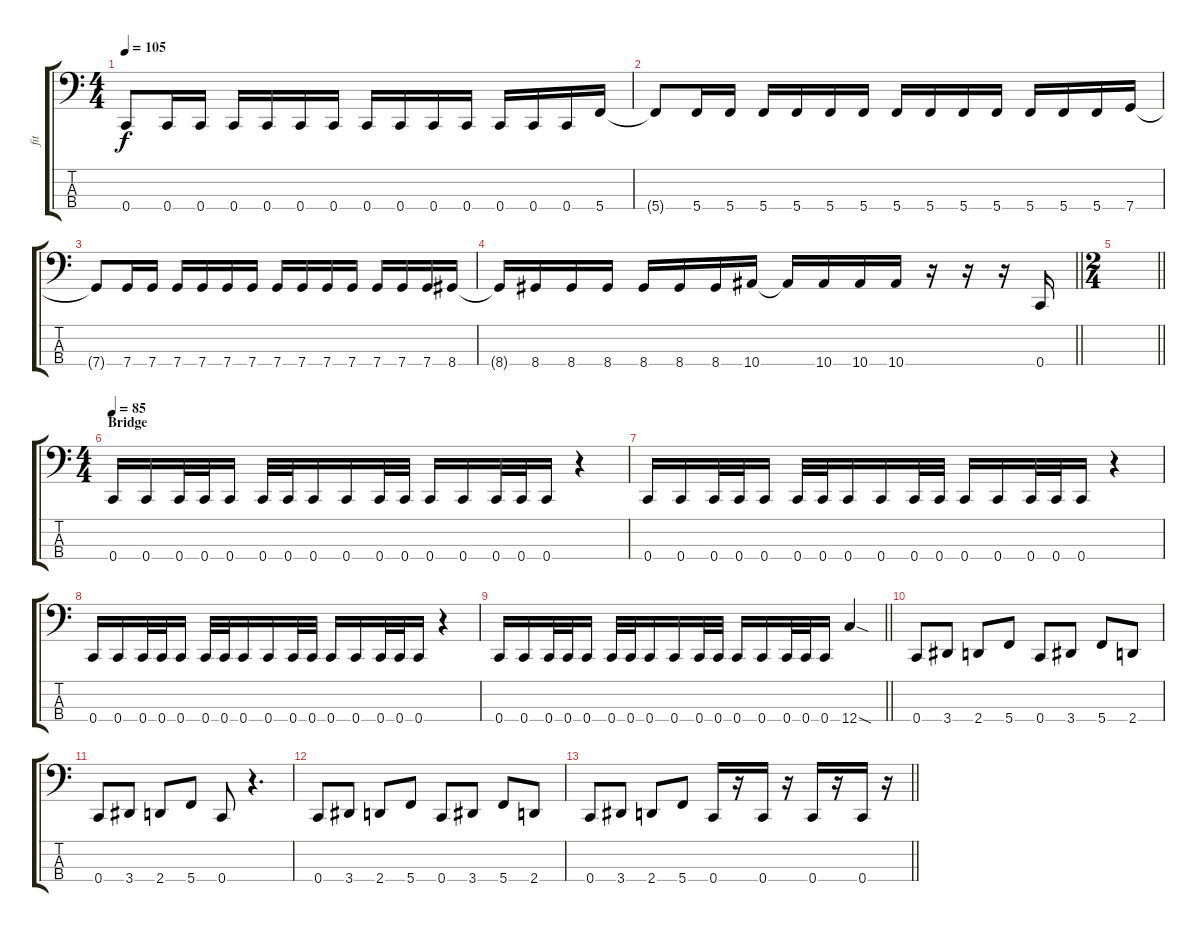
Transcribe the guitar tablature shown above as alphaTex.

\track ("fit" "fit") {instrument electricbasspick}
\staff {score tabs}
\tuning (F2 C2 G1 C1) {hide}
\ts (4 4)
\section ("" "")
\tempo 105
\clef f4
\ks c
0.4{t}.8{dy f} 0.4.16 0.4.16 0.4.16 0.4.16 0.4.16 0.4.16 0.4.16 0.4.16 0.4.16 0.4.16 0.4.16 0.4.16 0.4.16 5.4.16 |
5.4{t}.8 5.4.16 5.4.16 5.4.16 5.4.16 5.4.16 5.4.16 5.4.16 5.4.16 5.4.16 5.4.16 5.4.16 5.4.16 5.4.16 7.4.16 |
7.4{t}.8 7.4.16 7.4.16 7.4.16 7.4.16 7.4.16 7.4.16 7.4.16 7.4.16 7.4.16 7.4.16 7.4.16 7.4.16 7.4.16 8.4.16 |
\barLineRight lightlight
8.4{t}.16 8.4.16 8.4.16 8.4.16 8.4.16 8.4.16 8.4.16 10.4.16 10.4{t}.16 10.4.16 10.4.16 10.4.16 r.16 r.16 r.16 0.4.16 |
\ts (2 4)
\barLineRight lightlight
|
\ts (4 4)
\section ("" "Bridge")
\tempo 85
0.4.16 0.4.16 0.4.32 0.4.32 0.4.16 0.4.32 0.4.32 0.4.16 0.4.16 0.4.32 0.4.32 0.4.16 0.4.16 0.4.32 0.4.32 0.4.16 r.4 |
0.4.16 0.4.16 0.4.32 0.4.32 0.4.16 0.4.32 0.4.32 0.4.16 0.4.16 0.4.32 0.4.32 0.4.16 0.4.16 0.4.32 0.4.32 0.4.16 r.4 |
0.4.16 0.4.16 0.4.32 0.4.32 0.4.16 0.4.32 0.4.32 0.4.16 0.4.16 0.4.32 0.4.32 0.4.16 0.4.16 0.4.32 0.4.32 0.4.16 r.4 |
\barLineRight lightlight
0.4.16 0.4.16 0.4.32 0.4.32 0.4.16 0.4.32 0.4.32 0.4.16 0.4.16 0.4.32 0.4.32 0.4.16 0.4.16 0.4.32 0.4.32 0.4.16 12.4{sod}.4 |
\section ("" "")
0.4.8 3.4.8 2.4.8 5.4.8 0.4.8 3.4.8 5.4.8 2.4.8 |
0.4.8 3.4.8 2.4.8 5.4.8 0.4.8 r.4{d} |
0.4.8 3.4.8 2.4.8 5.4.8 0.4.8 3.4.8 5.4.8 2.4.8 |
\barLineRight lightlight
0.4.8 3.4.8 2.4.8 5.4.8 0.4.16 r.16 0.4.16 r.16 0.4.16 r.16 0.4.16 r.16
